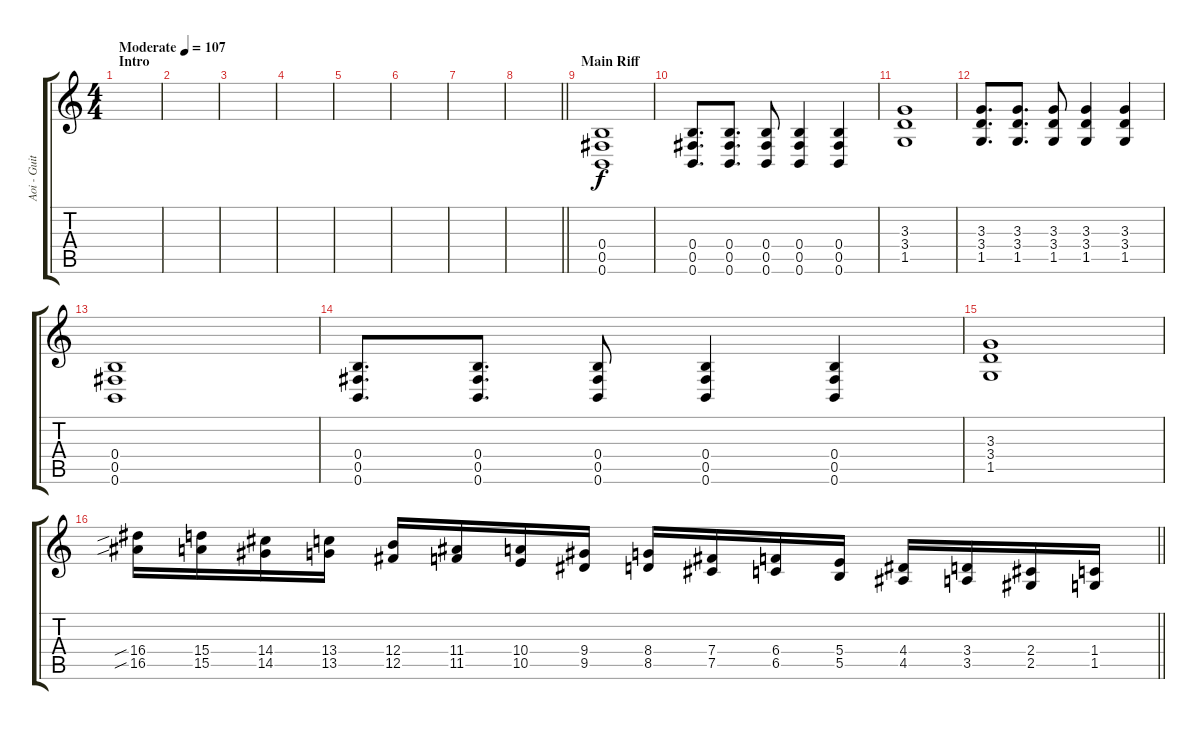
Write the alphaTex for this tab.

\track ("Aoi - Guitar 2" "Aoi - Guit") {instrument distortionguitar}
\staff {score tabs}
\tuning (Db4 Ab3 E3 B2 Gb2 B1) {hide}
\ts (4 4)
\section ("" "Intro")
\tempo (107 "Moderate")
\clef g2
\ks c
|
|
|
|
|
|
|
\barLineRight lightlight
|
\section ("" "Main Riff")
(0.4 0.5 0.6).1 |
(0.4 0.5 0.6).8{d} (0.4 0.5 0.6).8{d} (0.4 0.5 0.6).8 (0.4 0.5 0.6).4 (0.4 0.5 0.6).4 |
(3.3 3.4 1.5).1 |
(3.3 3.4 1.5).8{d} (3.3 3.4 1.5).8{d} (3.3 3.4 1.5).8 (3.3 3.4 1.5).4 (3.3 3.4 1.5).4 |
(0.4 0.5 0.6).1 |
(0.4 0.5 0.6).8{d} (0.4 0.5 0.6).8{d} (0.4 0.5 0.6).8 (0.4 0.5 0.6).4 (0.4 0.5 0.6).4 |
(3.3 3.4 1.5).1 |
\barLineRight lightlight
(16.4{sib} 16.5{sib}).16 (15.4 15.5).16 (14.4 14.5).16 (13.4 13.5).16 (12.4 12.5).16 (11.4 11.5).16 (10.4 10.5).16 (9.4 9.5).16 (8.4 8.5).16 (7.4 7.5).16 (6.4 6.5).16 (5.4 5.5).16 (4.4 4.5).16 (3.4 3.5).16 (2.4 2.5).16 (1.4 1.5).16
